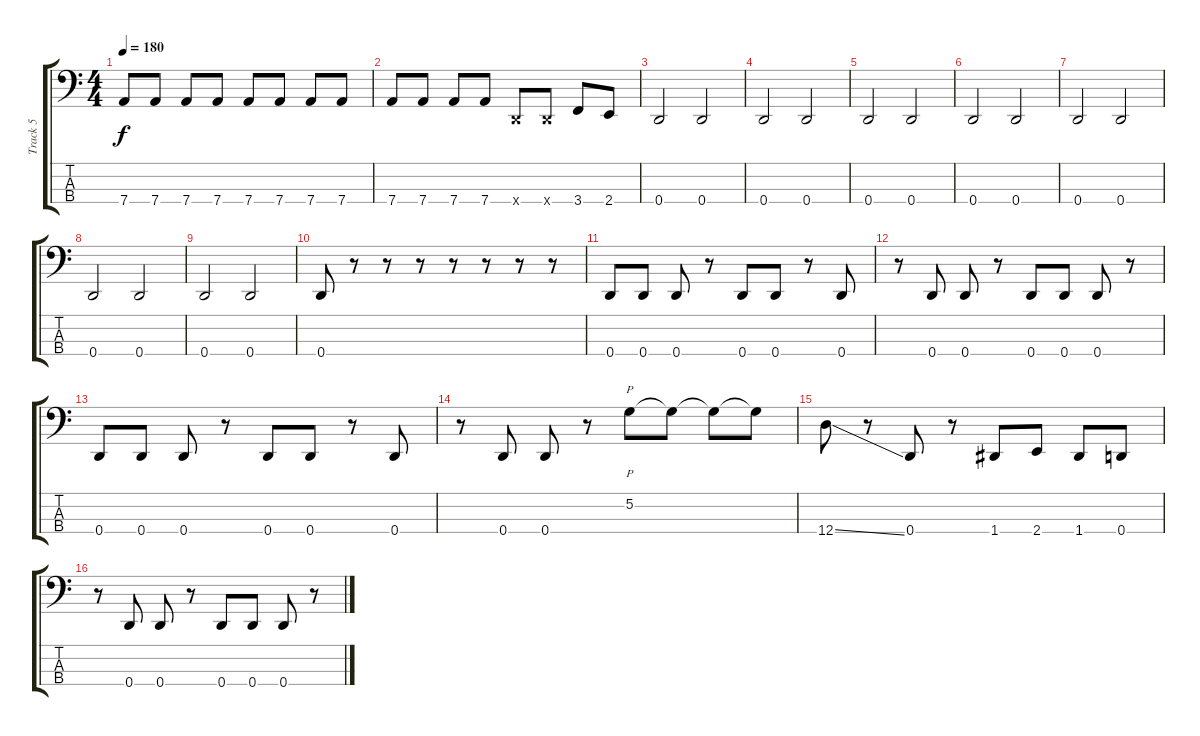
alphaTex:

\track ("Track 5" "Track 5") {instrument electricbassfinger}
\staff {score tabs}
\tuning (G2 D2 A1 D1) {hide}
\ts (4 4)
\tempo 180
\clef f4
\ks c
7.4.8{dy f} 7.4.8 7.4.8 7.4.8 7.4.8 7.4.8 7.4.8 7.4.8 |
7.4.8 7.4.8 7.4.8 7.4.8 0.4{x}.8 0.4{x}.8 3.4.8 2.4.8 |
0.4.2 0.4.2 |
0.4.2 0.4.2 |
0.4.2 0.4.2 |
0.4.2 0.4.2 |
0.4.2 0.4.2 |
0.4.2 0.4.2 |
0.4.2 0.4.2 |
0.4.8 r.8 r.8 r.8 r.8 r.8 r.8 r.8 |
0.4.8 0.4.8 0.4.8 r.8 0.4.8 0.4.8 r.8 0.4.8 |
r.8 0.4.8 0.4.8 r.8 0.4.8 0.4.8 0.4.8 r.8 |
0.4.8 0.4.8 0.4.8 r.8 0.4.8 0.4.8 r.8 0.4.8 |
r.8 0.4.8 0.4.8 r.8 5.2.8{p} 5.2{t}.8 5.2{t}.8 5.2{t}.8 |
12.4{ss}.8 r.8 0.4.8 r.8 1.4.8 2.4.8 1.4.8 0.4.8 |
r.8 0.4.8 0.4.8 r.8 0.4.8 0.4.8 0.4.8 r.8
